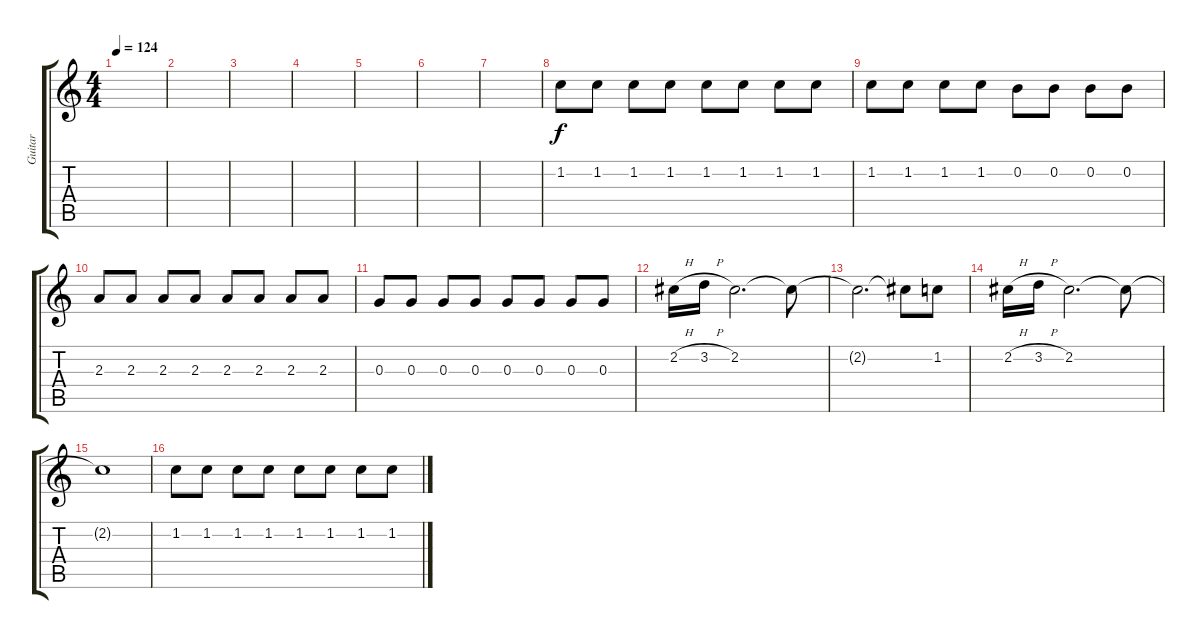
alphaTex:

\track ("Guitar" "Guitar") {instrument distortionguitar}
\staff {score tabs}
\tuning (E4 B3 G3 D3 A2 E2) {hide}
\ts (4 4)
\tempo 124
\clef g2
\ks c
|
|
|
|
|
|
|
1.2.8 1.2.8 1.2.8 1.2.8 1.2.8 1.2.8 1.2.8 1.2.8 |
1.2.8 1.2.8 1.2.8 1.2.8 0.2.8 0.2.8 0.2.8 0.2.8 |
2.3.8 2.3.8 2.3.8 2.3.8 2.3.8 2.3.8 2.3.8 2.3.8 |
0.3.8 0.3.8 0.3.8 0.3.8 0.3.8 0.3.8 0.3.8 0.3.8 |
2.2{h}.16 3.2{h}.16 2.2.2{d} 2.2{t}.8 |
2.2{t}.2{d} 2.2{t}.8 1.2.8 |
2.2{h}.16 3.2{h}.16 2.2.2{d} 2.2{t}.8 |
2.2{t}.1 |
1.2.8 1.2.8 1.2.8 1.2.8 1.2.8 1.2.8 1.2.8 1.2.8
